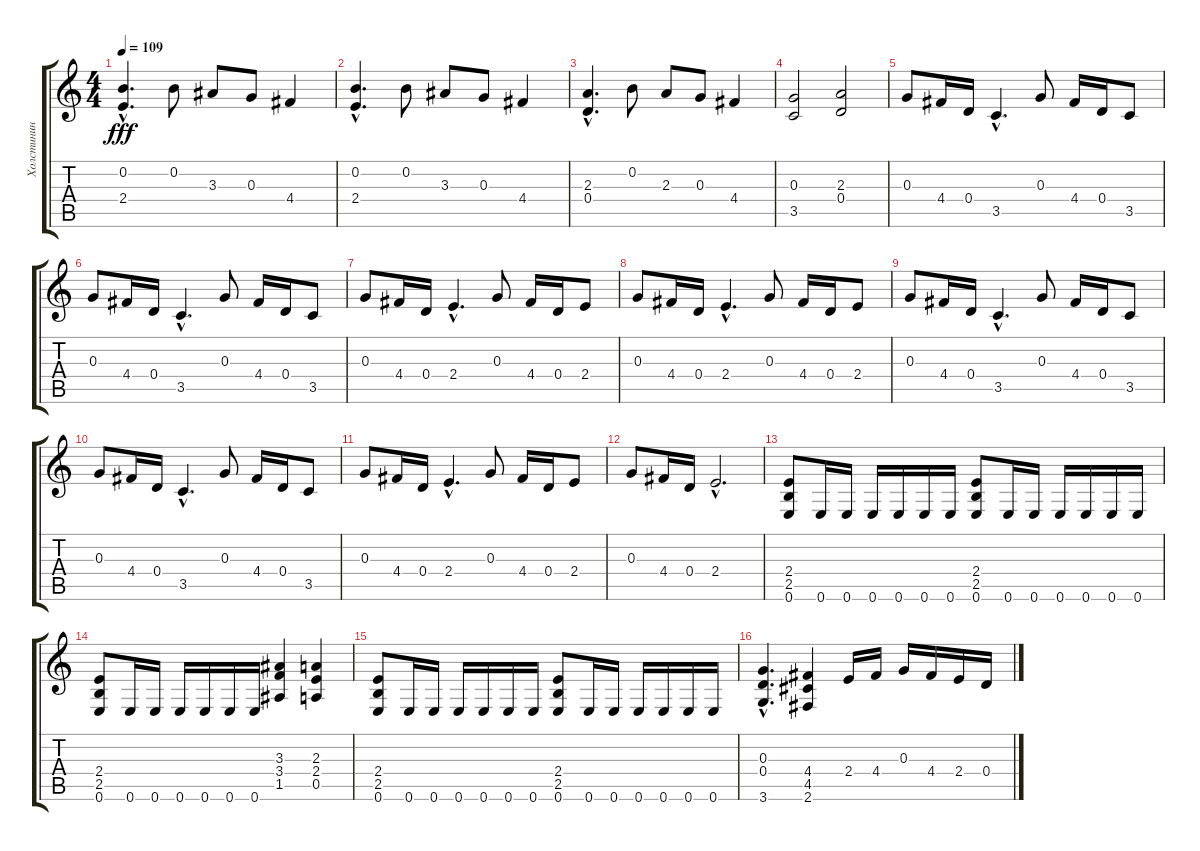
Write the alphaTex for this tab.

\track ("Холстинин" "Холстинин") {instrument distortionguitar}
\staff {score tabs}
\tuning (E4 B3 G3 D3 A2 E2) {hide}
\ts (4 4)
\tempo 109
\clef g2
\ks c
(0.2{hac} 2.4{hac}).4{d dy fff} 0.2.8 3.3.8 0.3.8 4.4.4 |
(0.2{hac} 2.4{hac}).4{d} 0.2.8 3.3.8 0.3.8 4.4.4 |
(2.3{hac} 0.4{hac}).4{d} 0.2.8 2.3.8 0.3.8 4.4.4 |
(0.3 3.5).2 (2.3 0.4).2 |
0.3.8 4.4.16 0.4.16 3.5{hac}.4{d} 0.3.8 4.4.16 0.4.16 3.5.8 |
0.3.8 4.4.16 0.4.16 3.5{hac}.4{d} 0.3.8 4.4.16 0.4.16 3.5.8 |
0.3.8 4.4.16 0.4.16 2.4{hac}.4{d} 0.3.8 4.4.16 0.4.16 2.4.8 |
0.3.8 4.4.16 0.4.16 2.4{hac}.4{d} 0.3.8 4.4.16 0.4.16 2.4.8 |
0.3.8 4.4.16 0.4.16 3.5{hac}.4{d} 0.3.8 4.4.16 0.4.16 3.5.8 |
0.3.8 4.4.16 0.4.16 3.5{hac}.4{d} 0.3.8 4.4.16 0.4.16 3.5.8 |
0.3.8 4.4.16 0.4.16 2.4{hac}.4{d} 0.3.8 4.4.16 0.4.16 2.4.8 |
0.3.8 4.4.16 0.4.16 2.4{hac}.2{d} |
(2.4 2.5 0.6).8 0.6.16 0.6.16 0.6.16 0.6.16 0.6.16 0.6.16 (2.4 2.5 0.6).8 0.6.16 0.6.16 0.6.16 0.6.16 0.6.16 0.6.16 |
(2.4 2.5 0.6).8 0.6.16 0.6.16 0.6.16 0.6.16 0.6.16 0.6.16 (3.3 3.4 1.5).4 (2.3 2.4 0.5).4 |
(2.4 2.5 0.6).8 0.6.16 0.6.16 0.6.16 0.6.16 0.6.16 0.6.16 (2.4 2.5 0.6).8 0.6.16 0.6.16 0.6.16 0.6.16 0.6.16 0.6.16 |
(0.3{hac} 0.4{hac} 3.6{hac}).4{d} (4.4 4.5 2.6).4 2.4.16 4.4.16 0.3.16 4.4.16 2.4.16 0.4.16
